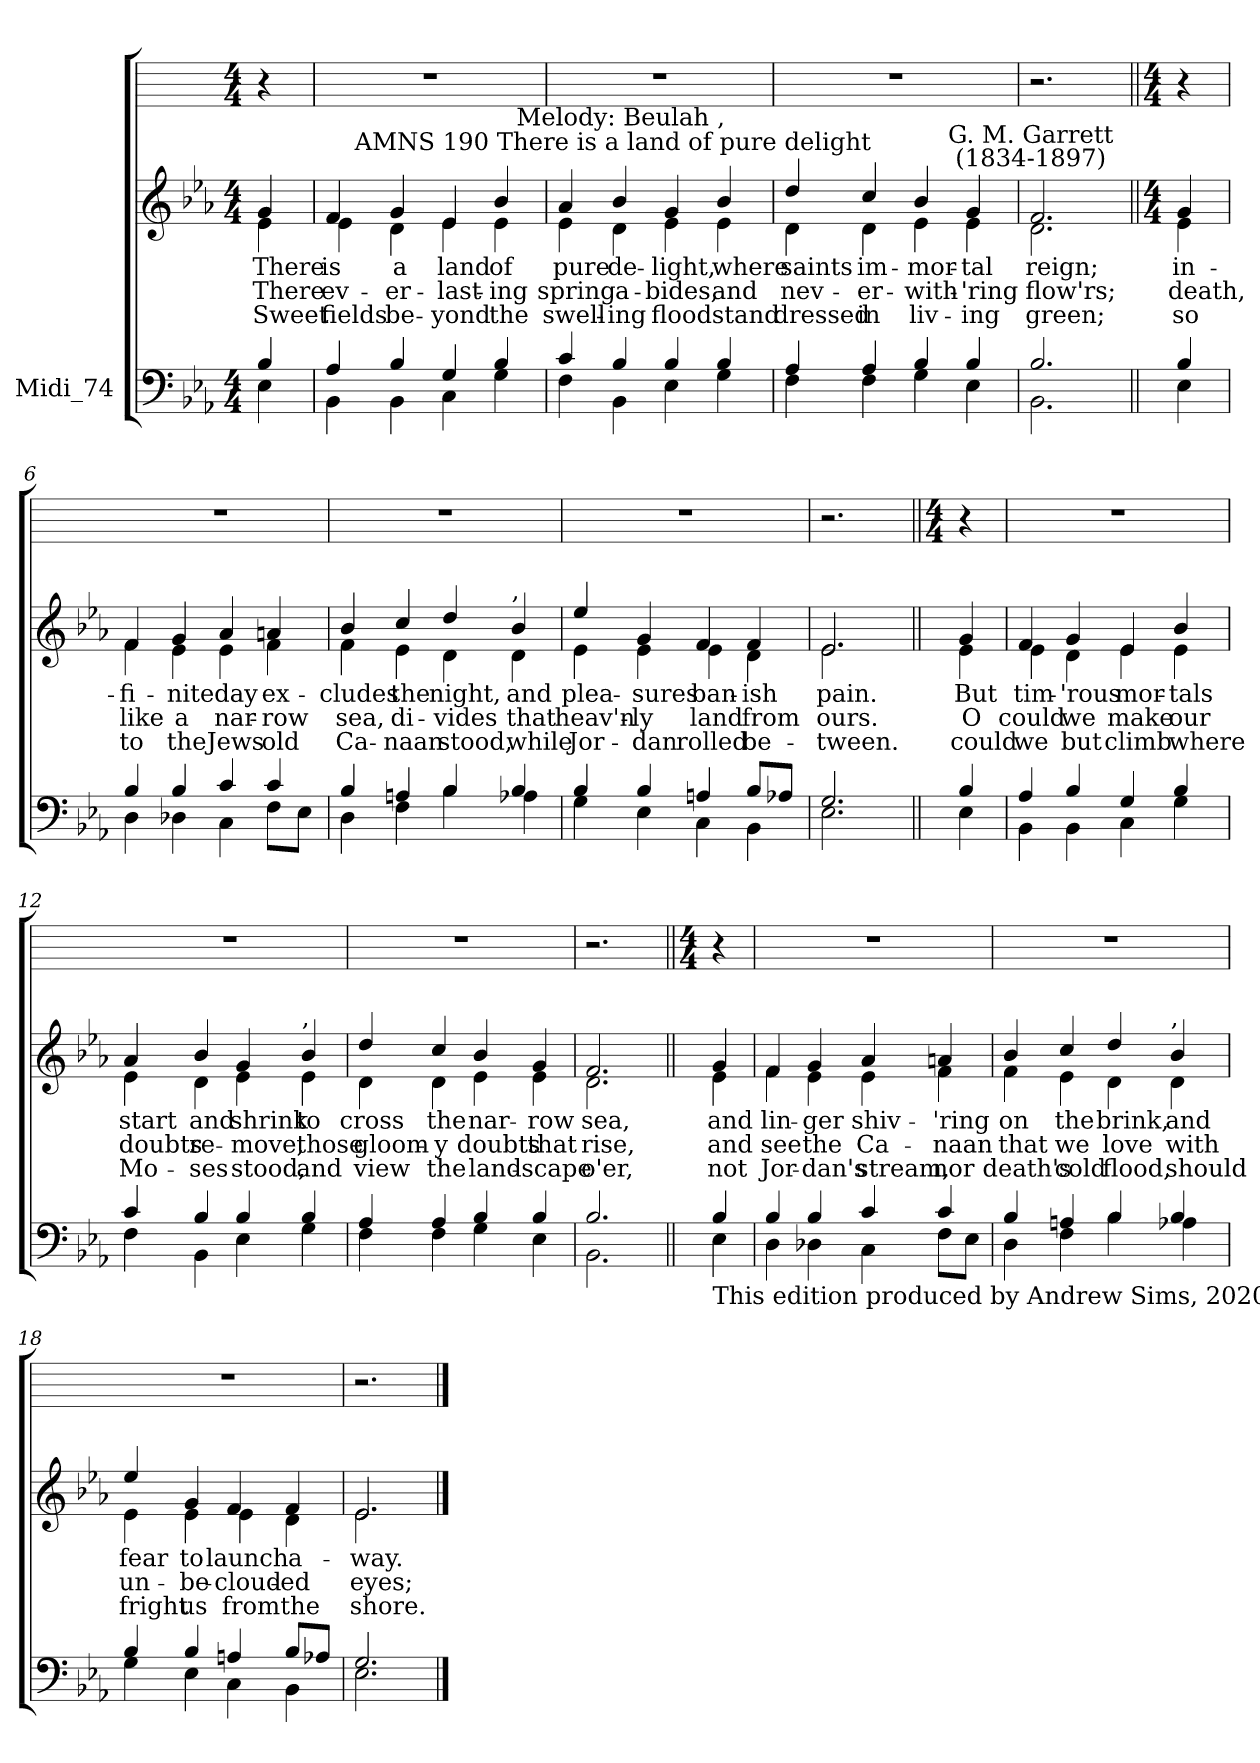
**kern	**kern	**text	**text	**text	**kern
*part3	*part2	*part2	*part2	*part2	*part1
*staff3	*staff2	*staff2	*staff2	*staff2	*staff1
*I"Midi_74	*	*	*	*	*
*clefF4	*clefG2	*	*	*	*
*k[b-e-a-]	*k[b-e-a-]	*	*	*	*
*E-:	*E-:	*	*	*	*
*M4/4	*M4/4	*	*	*	*M4/4
=	=	=	=	=	=
*^	*	*	*	*	*
!	!	!LO:TX:a:cj:t=Isaac Watts\n(1674-1748)	!	!	!	!
!	!	!	!LO:LY:b	!LO:LY:b	!LO:LY:b	!
*	*	*^	*	*	*	*
4B-/	4E-\	4g/	4e-\	There	There	Sweet	4r
=1	=1	=1	=1	=1	=1	=1	=1
!	!	!	!	!LO:LY:b	!LO:LY:b	!LO:LY:b	!
4A-/	4BB-\	4f/	4e-\	is	ev-	-fields	1r
!	!	!	!	!LO:LY:b	!LO:LY:b	!LO:LY:b	!
4B-/	4BB-\	4g/	4d\	a	er-	-be-	.
!	!	!	!	!LO:LY:b	!LO:LY:b	!LO:LY:b	!
4G/	4C\	4e-/	4e-\	-land	last-	-yond	.
!	!	!	!	!LO:LY:b	!LO:LY:b	!LO:LY:b	!
4B-/	4G\	4b-/	4e-\	of	ing	the	.
=2	=2	=2	=2	=2	=2	=2	=2
!	!	!	!	!LO:LY:b	!LO:LY:b	!LO:LY:b	!
4c/	4F\	4a-/	4e-\	pure	spring	swell-	1r
!	!	!LO:TX:a:cj:t=AMNS 190 There is a land of pure delight	!	!	!	!	!
!	!	!LO:TX:a:cj:t=Melody&colon; Beulah	!	!	!	!	!
!	!	!	!	!LO:LY:b	!LO:LY:b	!LO:LY:b	!
4B-/	4BB-\	4b-/	4d\	-de-	-a-	-ing	.
!	!	!	!	!LO:LY:b	!LO:LY:b	!LO:LY:b	!
4B-/	4E-\	4g/	4e-\	light,	bides,	flood	.
!	!	!LO:TX:a:t=,	!	!	!	!	!
!	!	!	!	!LO:LY:b	!LO:LY:b	!LO:LY:b	!
4B-/	4G\	4b-/	4e-\	where	and	stand	.
=3	=3	=3	=3	=3	=3	=3	=3
!	!	!	!	!LO:LY:b	!LO:LY:b	!LO:LY:b	!
4A-/	4F\	4dd/	4d\	saints	nev-	-dressed	1r
!	!	!	!	!LO:LY:b	!LO:LY:b	!LO:LY:b	!
4A-/	4F\	4cc/	4d\	im-	-er-	-in	.
!	!	!	!	!LO:LY:b	!LO:LY:b	!LO:LY:b	!
4B-/	4G\	4b-/	4e-\	mor-	-with-	-liv-	.
!	!	!	!	!LO:LY:b	!LO:LY:b	!LO:LY:b	!
4B-/	4E-\	4g/	4e-\	-tal	'ring	ing	.
=4	=4	=4	=4	=4	=4	=4	=4
!	!	!LO:TX:a:cj:t=G. M. Garrett\n(1834-1897)	!	!	!	!	!
!	!	!	!	!LO:LY:b	!LO:LY:b	!LO:LY:b	!
2.B-/	2.BB-\	2.f/	2.d\	reign;	flow'rs;	green;	2.r
!!LO:LB:g=z
=5||	=5||	=5||	=5||	=5||	=5||	=5||	=5||
*	*	*M4/4	*	*	*	*	*M4/4
!	!	!	!	!LO:LY:b	!LO:LY:b	!LO:LY:b	!
4B-/	4E-\	4g/	4e-\	in-	-death,	so	4r
=6	=6	=6	=6	=6	=6	=6	=6
!	!	!	!	!LO:LY:b	!LO:LY:b	!LO:LY:b	!
4B-/	4D\	4f/	4f\	fi-	-like	to	1r
!	!	!	!	!LO:LY:b	!LO:LY:b	!LO:LY:b	!
4B-/	4D-X\	4g/	4e-\	nite	a	the	.
!	!	!	!	!LO:LY:b	!LO:LY:b	!LO:LY:b	!
4c/	4C\	4a-/	4e-\	day	nar-	-Jews	.
!	!	!	!	!LO:LY:b	!LO:LY:b	!LO:LY:b	!
4c/	8F\L	4an/	4f\	ex-	-row	old	.
.	8E-\J	.	.	.	.	.	.
=7	=7	=7	=7	=7	=7	=7	=7
!	!	!	!	!LO:LY:b	!LO:LY:b	!LO:LY:b	!
4B-/	4D\	4b-/	4f\	cludes	sea,	Ca-	1r
!	!	!	!	!LO:LY:b	!LO:LY:b	!LO:LY:b	!
4An/	4F\	4cc/	4e-\	-the	di-	-naan	.
!	!	!	!	!LO:LY:b	!LO:LY:b	!LO:LY:b	!
4B-/	4B-\	4dd/	4d\	night,	vides	stood,	.
!	!	!LO:TX:a:t=,	!	!	!	!	!
!	!	!	!	!LO:LY:b	!LO:LY:b	!LO:LY:b	!
4B-/	4A-X\	4b-/	4d\	and	that	while	.
=8	=8	=8	=8	=8	=8	=8	=8
!	!	!	!	!LO:LY:b	!LO:LY:b	!LO:LY:b	!
4B-/	4G\	4ee-/	4e-\	plea-	-heav'n-	-Jor-	1r
!	!	!	!	!LO:LY:b	!LO:LY:b	!LO:LY:b	!
4B-/	4E-\	4g/	4e-\	-sures	ly	dan	.
!	!	!	!	!LO:LY:b	!LO:LY:b	!LO:LY:b	!
4An/	4C\	4f/	4e-\	ban-	-land	rolled	.
!	!	!	!	!LO:LY:b	!LO:LY:b	!LO:LY:b	!
8B-/L	4BB-\	4f/	4d\	ish	from	be-	.
8A-X/J	.	.	.	.	.	.	.
=9	=9	=9	=9	=9	=9	=9	=9
!	!	!	!	!LO:LY:b	!LO:LY:b	!LO:LY:b	!
2.G/	2.E-\	2.e-/	2.e-\	-pain.	ours.	tween.	2.r
!!LO:LB:g=z
=10||	=10||	=10||	=10||	=10||	=10||	=10||	=10||
*	*	*	*	*	*	*	*M4/4
!	!	!	!	!LO:LY:b	!LO:LY:b	!LO:LY:b	!
4B-/	4E-\	4g/	4e-\	But	O	could	4r
=11	=11	=11	=11	=11	=11	=11	=11
!	!	!	!	!LO:LY:b	!LO:LY:b	!LO:LY:b	!
4A-/	4BB-\	4f/	4e-\	tim-	-could	we	1r
!	!	!	!	!LO:LY:b	!LO:LY:b	!LO:LY:b	!
4B-/	4BB-\	4g/	4d\	'rous	we	but	.
!	!	!	!	!LO:LY:b	!LO:LY:b	!LO:LY:b	!
4G/	4C\	4e-/	4e-\	mor-	-make	climb	.
!	!	!	!	!LO:LY:b	!LO:LY:b	!LO:LY:b	!
4B-/	4G\	4b-/	4e-\	tals	our	where	.
=12	=12	=12	=12	=12	=12	=12	=12
!	!	!	!	!LO:LY:b	!LO:LY:b	!LO:LY:b	!
4c/	4F\	4a-/	4e-\	start	doubts	Mo-	1r
!	!	!	!	!LO:LY:b	!LO:LY:b	!LO:LY:b	!
4B-/	4BB-\	4b-/	4d\	-and	re-	-ses	.
!	!	!	!	!LO:LY:b	!LO:LY:b	!LO:LY:b	!
4B-/	4E-\	4g/	4e-\	shrink	move,	stood,	.
!	!	!LO:TX:a:t=,	!	!	!	!	!
!	!	!	!	!LO:LY:b	!LO:LY:b	!LO:LY:b	!
4B-/	4G\	4b-/	4e-\	to	those	and	.
=13	=13	=13	=13	=13	=13	=13	=13
!	!	!	!	!LO:LY:b	!LO:LY:b	!LO:LY:b	!
4A-/	4F\	4dd/	4d\	cross	gloom-	-view	1r
!	!	!	!	!LO:LY:b	!LO:LY:b	!LO:LY:b	!
4A-/	4F\	4cc/	4d\	the	y	the	.
!	!	!	!	!LO:LY:b	!LO:LY:b	!LO:LY:b	!
4B-/	4G\	4b-/	4e-\	nar-	-doubts	land-	.
!	!	!	!	!LO:LY:b	!LO:LY:b	!LO:LY:b	!
4B-/	4E-\	4g/	4e-\	-row	that	scape	.
=14	=14	=14	=14	=14	=14	=14	=14
!	!	!	!	!LO:LY:b	!LO:LY:b	!LO:LY:b	!
2.B-/	2.BB-\	2.f/	2.d\	sea,	rise,	o'er,	2.r
!!LO:LB:g=z
=15||	=15||	=15||	=15||	=15||	=15||	=15||	=15||
*	*	*	*	*	*	*	*M4/4
!LO:TX:b:t=This edition produced by Andrew Sims, 2020	!	!	!	!	!	!	!
!	!	!	!	!LO:LY:b	!LO:LY:b	!LO:LY:b	!
4B-/	4E-\	4g/	4e-\	and	and	not	4r
=16	=16	=16	=16	=16	=16	=16	=16
!	!	!	!	!LO:LY:b	!LO:LY:b	!LO:LY:b	!
4B-/	4D\	4f/	4f\	lin-	-see	Jor-	1r
!	!	!	!	!LO:LY:b	!LO:LY:b	!LO:LY:b	!
4B-/	4D-X\	4g/	4e-\	-ger	the	dan's	.
!	!	!	!	!LO:LY:b	!LO:LY:b	!LO:LY:b	!
4c/	4C\	4a-/	4e-\	shiv-	-Ca-	-stream,	.
!	!	!	!	!LO:LY:b	!LO:LY:b	!LO:LY:b	!
4c/	8F\L	4an/	4f\	'ring	naan	nor	.
.	8E-\J	.	.	.	.	.	.
=17	=17	=17	=17	=17	=17	=17	=17
!	!	!	!	!LO:LY:b	!LO:LY:b	!LO:LY:b	!
4B-/	4D\	4b-/	4f\	on	that	death's	1r
!	!	!	!	!LO:LY:b	!LO:LY:b	!LO:LY:b	!
4An/	4F\	4cc/	4e-\	the	we	cold	.
!	!	!	!	!LO:LY:b	!LO:LY:b	!LO:LY:b	!
4B-/	4B-\	4dd/	4d\	brink,	love	flood,	.
!	!	!LO:TX:a:t=,	!	!	!	!	!
!	!	!	!	!LO:LY:b	!LO:LY:b	!LO:LY:b	!
4B-/	4A-X\	4b-/	4d\	and	with	should	.
=18	=18	=18	=18	=18	=18	=18	=18
!	!	!	!	!LO:LY:b	!LO:LY:b	!LO:LY:b	!
4B-/	4G\	4ee-/	4e-\	fear	un-	-fright	1r
!	!	!	!	!LO:LY:b	!LO:LY:b	!LO:LY:b	!
4B-/	4E-\	4g/	4e-\	to	be-	-us	.
!	!	!	!	!LO:LY:b	!LO:LY:b	!LO:LY:b	!
4An/	4C\	4f/	4e-\	launch	cloud-	-from	.
!	!	!	!	!LO:LY:b	!LO:LY:b	!LO:LY:b	!
8B-/L	4BB-\	4f/	4d\	a-	-ed	the	.
8A-X/J	.	.	.	.	.	.	.
=19	=19	=19	=19	=19	=19	=19	=19
!	!	!	!	!LO:LY:b	!LO:LY:b	!LO:LY:b	!
2.G/	2.E-\	2.e-/	2.e-\	way.	eyes;	shore.	2.r
*v	*v	*	*	*	*	*	*
*	*v	*v	*	*	*	*
==	==	==	==	==	==
*-	*-	*-	*-	*-	*-
